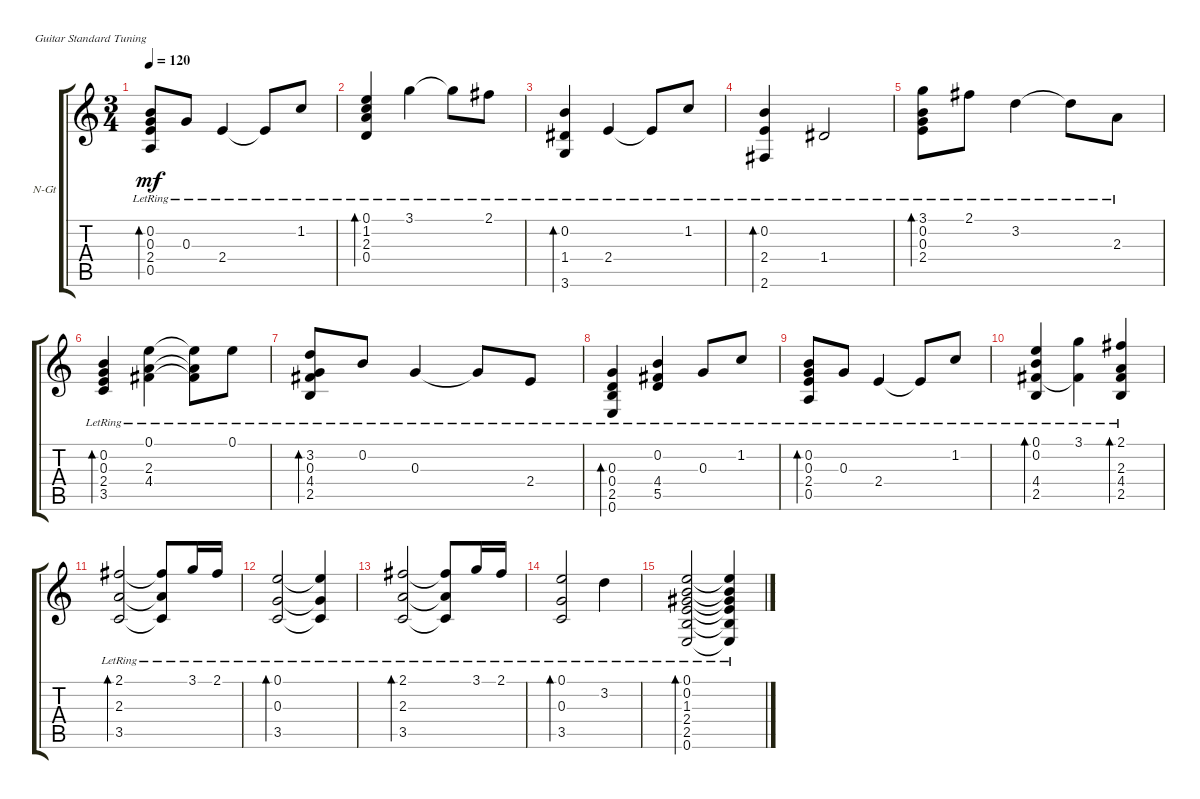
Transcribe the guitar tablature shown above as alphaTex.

\defaultSystemsLayout 4
\bracketExtendMode groupsimilarinstruments
\firstSystemTrackNameOrientation horizontal
\otherSystemsTrackNameOrientation horizontal
\track ("Nylon Guitar" "N-Gt") {instrument acousticguitarnylon}
\staff {score tabs}
\tuning (E4 B3 G3 D3 A2 E2)
\ts (3 4)
\tempo 120
\clef g2
\ks c
(0.5{lr} 2.4{lr} 0.3{lr} 0.2{lr}).8{bd 240 dy mf} 0.3{lr}.8 2.4{lr}.4 2.4{lr t}.8 1.2{lr}.8 |
(0.1{lr} 1.2{lr} 2.3{lr} 0.4{lr}).4{bd 240} 3.1{lr}.4 3.1{lr t}.8 2.1{lr}.8 |
(0.2{lr} 1.4{lr} 3.6{lr}).4{bd 240} 2.4{lr}.4 2.4{lr t}.8 1.2{lr}.8 |
(0.2{lr} 2.4{lr} 2.6{lr}).4{bd 240} 1.4{lr}.2 |
(3.1{lr} 0.2{lr} 0.3{lr} 2.4{lr}).8{bd 240} 2.1{lr}.8 3.2{lr}.4 3.2{lr t}.8 2.3{lr}.8 |
(0.2{lr} 0.3{lr} 2.4{lr} 3.5{lr}).4{bd 373} (0.1{lr} 2.3{lr} 4.4{lr}).4 (2.3{lr t} 4.4{lr t} 0.1{lr t}).8 0.1{lr}.8 |
(3.2{lr} 0.3{lr} 4.4{lr} 2.5{lr}).8{bd 184} 0.2{lr}.8 0.3{lr}.4 0.3{lr t}.8 2.4{lr}.8 |
(0.6{lr} 2.5{lr} 0.4{lr} 0.3{lr}).4{bd 240} (4.4{lr} 5.5{lr} 0.2{lr}).4 0.3{lr}.8 1.2{lr}.8 |
(0.5{lr} 2.4{lr} 0.3{lr} 0.2{lr}).8{bd 240} 0.3{lr}.8 2.4{lr}.4 2.4{lr t}.8 1.2{lr}.8 |
(0.2{lr} 0.1{lr} 4.4{lr} 2.5{lr}).4{bd 240} (3.1{lr} 4.4{lr t}).4 (2.1{lr} 2.3{lr} 2.5{lr} 4.4{lr}).4{bd 240} |
(3.5{lr} 2.3{lr} 2.1{lr}).2{bd 231} (2.1{lr t} 2.3{lr t} 3.5{lr t}).8 3.1{lr}.16 2.1{lr}.16 |
(0.1{lr} 0.3{lr} 3.5{lr}).2{bd 225} (3.5{lr t} 0.3{lr t} 0.1{lr t}).4 |
(2.1{lr} 2.3{lr} 3.5{lr}).2{bd 225} (3.5{lr t} 2.3{lr t} 2.1{lr t}).8 3.1{lr}.16 2.1{lr}.16 |
(0.1{lr} 0.3{lr} 3.5{lr}).2{bd 219} 3.2{lr}.4 |
(0.6{lr} 2.5{lr} 2.4{lr} 1.3{lr} 0.2{lr} 0.1{lr}).2{bd 216} (0.1{lr t} 0.2{lr t} 1.3{lr t} 2.4{lr t} 2.5{lr t} 0.6{lr t}).4
